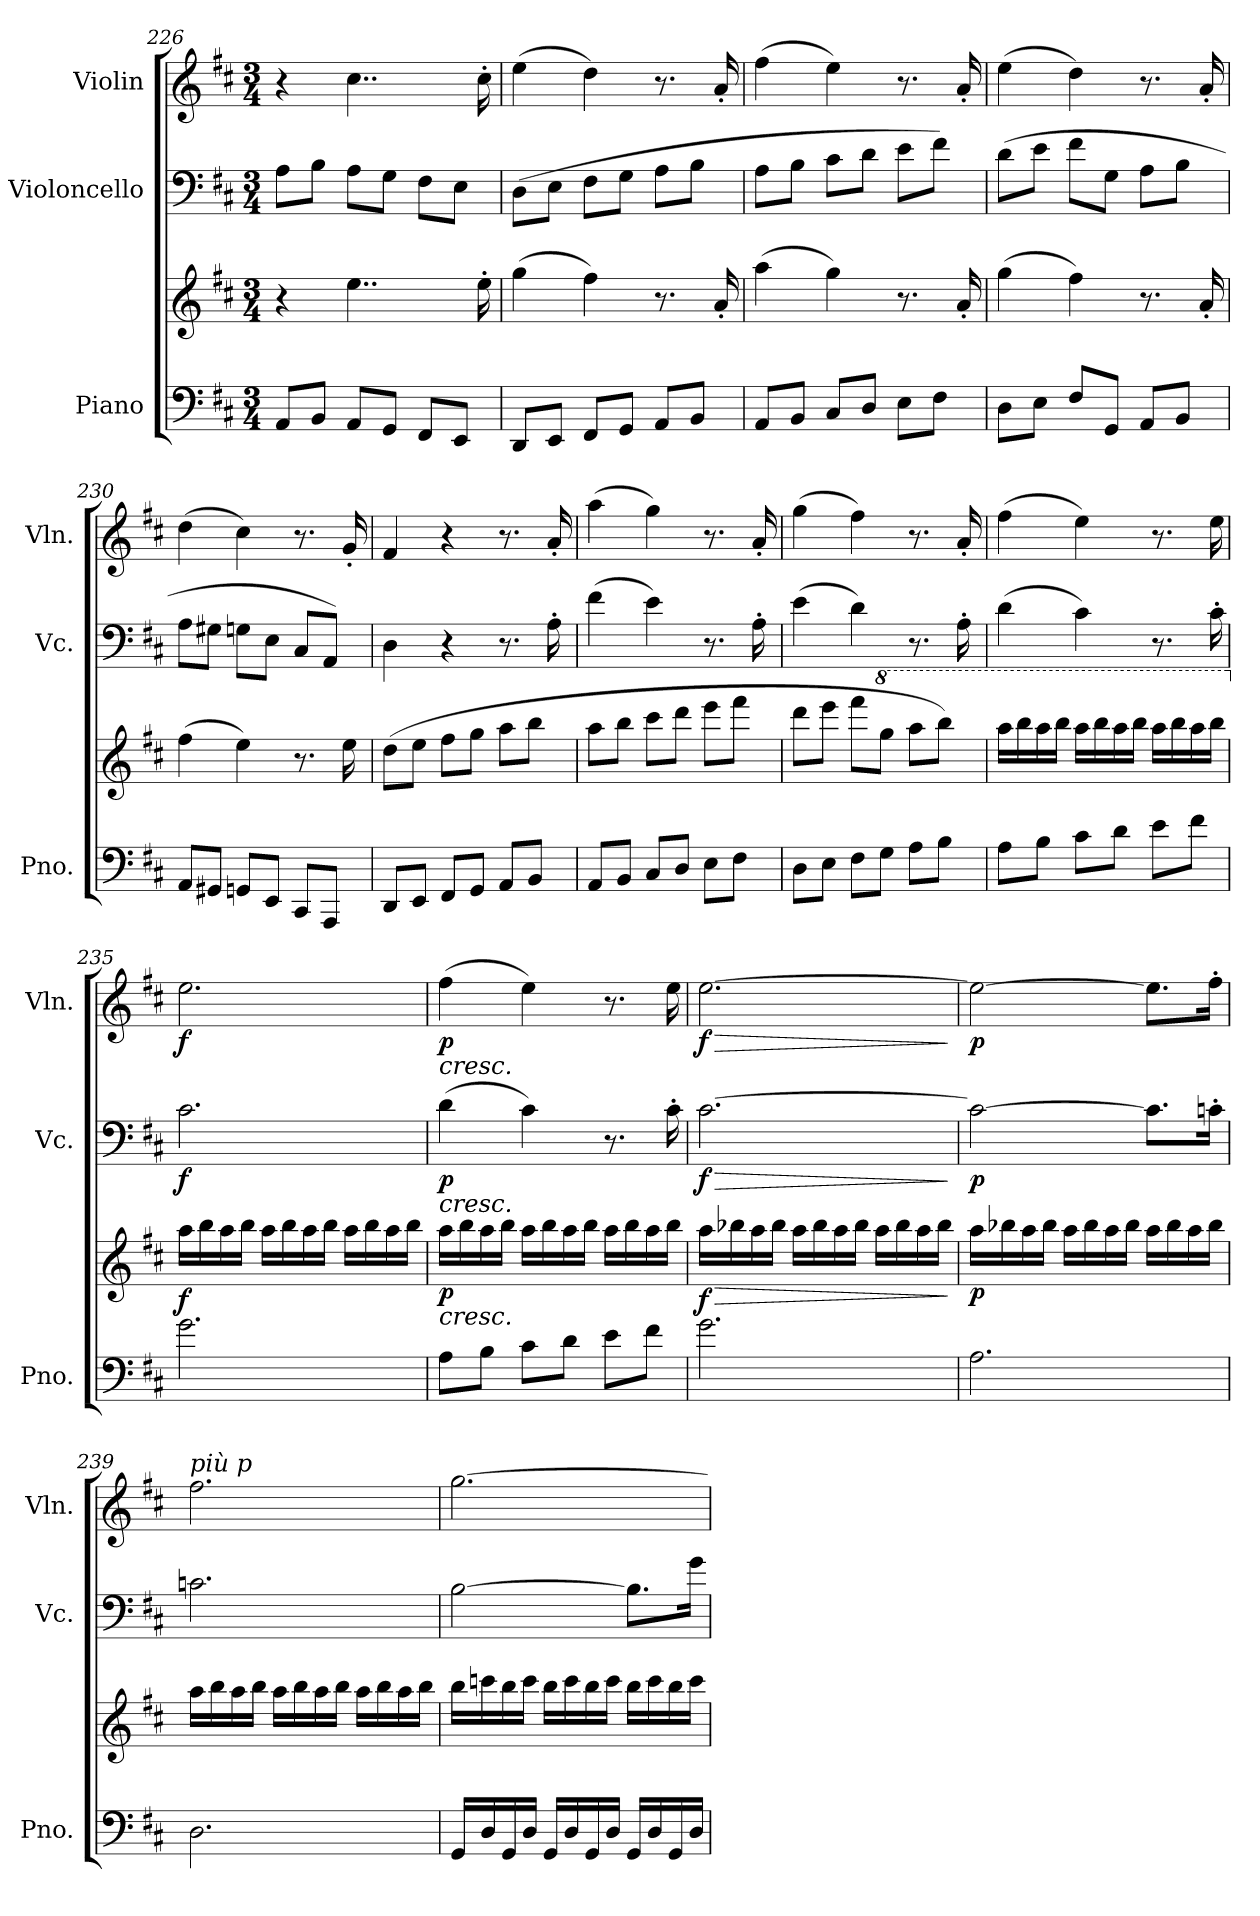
**kern	**kern	**dynam	**kern	**dynam	**kern	**dynam
*part3	*part3	*part3	*part2	*part2	*part1	*part1
*staff4	*staff3	*staff3/4	*staff2	*staff2	*staff1	*staff1
*I"Piano	*	*	*I"Violoncello	*	*I"Violin	*
*I'Pno.	*	*	*I'Vc.	*	*I'Vln.	*
*clefF4	*clefG2	*	*clefF4	*	*clefG2	*
*k[f#c#]	*k[f#c#]	*	*k[f#c#]	*	*k[f#c#]	*
*M3/4	*M3/4	*	*M3/4	*	*M3/4	*
=226	=226	=226	=226	=226	=226	=226
8AA/L	4r	.	8A\L	.	4r	.
8BB/J	.	.	8B\J	.	.	.
8AA/L	4..ee\	.	8A\L	.	4..cc#\	.
8GG/J	.	.	8G\J	.	.	.
8FF#/L	.	.	8F#\L	.	.	.
8EE/J	.	.	8E\J	.	.	.
.	16ee'\	.	.	.	16cc#'\	.
=227	=227	=227	=227	=227	=227	=227
8DD/L	(>4gg\	.	(>8D\L	.	(>4ee\	.
8EE/J	.	.	8E\J	.	.	.
8FF#/L	4ff#\)	.	8F#\L	.	4dd\)	.
8GG/J	.	.	8G\J	.	.	.
8AA/L	8.r	.	8A\L	.	8.r	.
8BB/J	.	.	8B\J	.	.	.
.	16a'/	.	.	.	16a'/	.
=228	=228	=228	=228	=228	=228	=228
8AA/L	(>4aa\	.	8A\L	.	(>4ff#\	.
8BB/J	.	.	8B\J	.	.	.
8C#/L	4gg\)	.	8c#\L	.	4ee\)	.
8D/J	.	.	8d\J	.	.	.
8E\L	8.r	.	8e\L	.	8.r	.
8F#\J	.	.	8f#\J)	.	.	.
.	16a'/	.	.	.	16a'/	.
=229	=229	=229	=229	=229	=229	=229
8D\L	(>4gg\	.	(>8d\L	.	(>4ee\	.
8E\J	.	.	8e\J	.	.	.
8F#/L	4ff#\)	.	8f#\L	.	4dd\)	.
8GG/J	.	.	8G\J	.	.	.
8AA/L	8.r	.	8A\L	.	8.r	.
8BB/J	.	.	8B\J	.	.	.
.	16a'/	.	.	.	16a'/	.
!!LO:LB:g=z
=230	=230	=230	=230	=230	=230	=230
8AA/L	(>4ff#\	.	8A\L	.	(>4dd\	.
8GG#X/J	.	.	8G#X\J	.	.	.
8GGn/L	4ee\)	.	8Gn\L	.	4cc#\)	.
8EE/J	.	.	8E\J	.	.	.
8CC#/L	8.r	.	8C#/L	.	8.r	.
8AAA/J	.	.	8AA/J)	.	.	.
.	16ee\	.	.	.	16g'/	.
=231	=231	=231	=231	=231	=231	=231
8DD/L	(>8dd\L	.	4D\	.	4f#/	.
8EE/J	8ee\J	.	.	.	.	.
8FF#/L	8ff#\L	.	4r	.	4r	.
8GG/J	8gg\J	.	.	.	.	.
8AA/L	8aa\L	.	8.r	.	8.r	.
8BB/J	8bb\J	.	.	.	.	.
.	.	.	16A'\	.	16a'/	.
=232	=232	=232	=232	=232	=232	=232
8AA/L	8aa\L	.	(>4f#\	.	(>4aa\	.
8BB/J	8bb\J	.	.	.	.	.
8C#/L	8ccc#\L	.	4e\)	.	4gg\)	.
8D/J	8ddd\J	.	.	.	.	.
8E\L	8eee\L	.	8.r	.	8.r	.
8F#\J	8fff#\J	.	.	.	.	.
.	.	.	16A'\	.	16a'/	.
=233	=233	=233	=233	=233	=233	=233
8D\L	8ddd\L	.	(>4e\	.	(>4gg\	.
8E\J	8eee\J	.	.	.	.	.
8F#\L	8fff#\L	.	4d\)	.	4ff#\)	.
*	*8va	*	*	*	*	*
8G\J	8ggg\J	.	.	.	.	.
8A\L	8aaa\L	.	8.r	.	8.r	.
8B\J	8bbb\J)	.	.	.	.	.
.	.	.	16A'\	.	16a'/	.
!!LO:LB:g=z
=234	=234	=234	=234	=234	=234	=234
8A\L	16aaa\LL	.	(>4d\	.	(>4ff#\	.
.	16bbb\	.	.	.	.	.
8B\J	16aaa\	.	.	.	.	.
.	16bbb\JJ	.	.	.	.	.
8c#\L	16aaa\LL	.	4c#\)	.	4ee\)	.
.	16bbb\	.	.	.	.	.
8d\J	16aaa\	.	.	.	.	.
.	16bbb\JJ	.	.	.	.	.
8e\L	16aaa\LL	.	8.r	.	8.r	.
.	16bbb\	.	.	.	.	.
8f#\J	16aaa\	.	.	.	.	.
.	16bbb\JJ	.	16c#'\	.	16ee\	.
=235	=235	=235	=235	=235	=235	=235
*	*X8va	*	*	*	*	*
!	!	!LO:DY:b	!	!LO:DY:b	!	!LO:DY:b
2.g\	16aa\LL	f	2.c#\	f	2.ee\	f
.	16bb\	.	.	.	.	.
.	16aa\	.	.	.	.	.
.	16bb\JJ	.	.	.	.	.
.	16aa\LL	.	.	.	.	.
.	16bb\	.	.	.	.	.
.	16aa\	.	.	.	.	.
.	16bb\JJ	.	.	.	.	.
.	16aa\LL	.	.	.	.	.
.	16bb\	.	.	.	.	.
.	16aa\	.	.	.	.	.
.	16bb\JJ	.	.	.	.	.
=236	=236	=236	=236	=236	=236	=236
!	!	!	!	!	!LO:TX:b:i:t=cresc.	!
!	!	!	!LO:TX:b:i:t=cresc.	!	!	!
!	!LO:TX:b:i:t=cresc.	!	!	!	!	!
!	!	!LO:DY:b	!	!LO:DY:b	!	!LO:DY:b
8A\L	16aa\LL	p	(>4d\	p	(>4ff#\	p
.	16bb\	.	.	.	.	.
8B\J	16aa\	.	.	.	.	.
.	16bb\JJ	.	.	.	.	.
8c#\L	16aa\LL	.	4c#\)	.	4ee\)	.
.	16bb\	.	.	.	.	.
8d\J	16aa\	.	.	.	.	.
.	16bb\JJ	.	.	.	.	.
8e\L	16aa\LL	.	8.r	.	8.r	.
.	16bb\	.	.	.	.	.
8f#\J	16aa\	.	.	.	.	.
.	16bb\JJ	.	16c#'\	.	16ee\	.
!!LO:PB:g=z
=237	=237	=237	=237	=237	=237	=237
!	!	!LO:HP:b	!	!LO:HP:b	!	!LO:HP:b
!	!	!LO:DY:n=1:b	!	!LO:DY:n=1:b	!	!LO:DY:n=1:b
2.g\	16aa\LL	> f	[2.c#\	> f	[2.ee\	> f
.	16bb-X\	.	.	.	.	.
.	16aa\	.	.	.	.	.
.	16bb-\JJ	.	.	.	.	.
.	16aa\LL	.	.	.	.	.
.	16bb-\	.	.	.	.	.
.	16aa\	.	.	.	.	.
.	16bb-\JJ	.	.	.	.	.
.	16aa\LL	.	.	.	.	.
.	16bb-\	.	.	.	.	.
.	16aa\	.	.	.	.	.
.	16bb-\JJ	.	.	.	.	.
.	.	]	.	]	.	]
=238	=238	=238	=238	=238	=238	=238
!	!	!LO:DY:b	!	!LO:DY:b	!	!LO:DY:b
2.A\	16aa\LL	p	2c#\_	p	2ee\_	p
.	16bb-X\	.	.	.	.	.
.	16aa\	.	.	.	.	.
.	16bb-\JJ	.	.	.	.	.
.	16aa\LL	.	.	.	.	.
.	16bb-\	.	.	.	.	.
.	16aa\	.	.	.	.	.
.	16bb-\JJ	.	.	.	.	.
.	16aa\LL	.	8.c#\L]	.	8.ee\L]	.
.	16bb-\	.	.	.	.	.
.	16aa\	.	.	.	.	.
.	16bb-\JJ	.	16cn'\Jk	.	16ff#'\Jk	.
=239	=239	=239	=239	=239	=239	=239
!	!	!	!	!	!LO:TX:i:t=più p	!
2.D\	16aa\LL	.	2.cn\	.	2.ff#\	.
.	16bb\	.	.	.	.	.
.	16aa\	.	.	.	.	.
.	16bb\JJ	.	.	.	.	.
.	16aa\LL	.	.	.	.	.
.	16bb\	.	.	.	.	.
.	16aa\	.	.	.	.	.
.	16bb\JJ	.	.	.	.	.
.	16aa\LL	.	.	.	.	.
.	16bb\	.	.	.	.	.
.	16aa\	.	.	.	.	.
.	16bb\JJ	.	.	.	.	.
!!LO:LB:g=z
=240	=240	=240	=240	=240	=240	=240
16GG/LL	16bb\LL	.	[2B\	.	[2.gg\	.
16D/	16cccn\	.	.	.	.	.
16GG/	16bb\	.	.	.	.	.
16D/JJ	16ccc\JJ	.	.	.	.	.
16GG/LL	16bb\LL	.	.	.	.	.
16D/	16ccc\	.	.	.	.	.
16GG/	16bb\	.	.	.	.	.
16D/JJ	16ccc\JJ	.	.	.	.	.
16GG/LL	16bb\LL	.	8.B\L]	.	.	.
16D/	16ccc\	.	.	.	.	.
16GG/	16bb\	.	.	.	.	.
16D/JJ	16ccc\JJ	.	16g\Jk	.	.	.
=	=	=	=	=	=	=
*-	*-	*-	*-	*-	*-	*-
